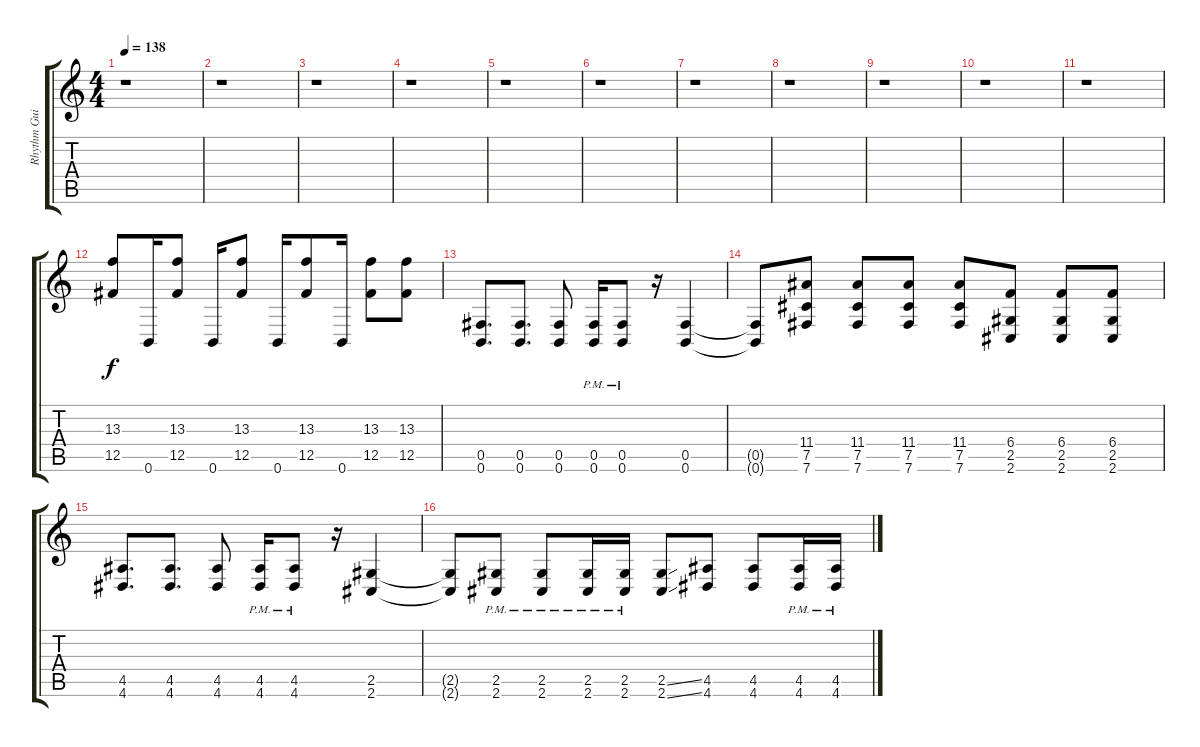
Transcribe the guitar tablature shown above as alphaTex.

\track ("Rhythm Guitar 2" "Rhythm Gui") {instrument distortionguitar}
\staff {score tabs}
\tuning (Db4 Ab3 E3 B2 Gb2 B1) {hide}
\ts (4 4)
\tempo 138
\clef g2
\ks c
r.1{dy f} |
r.1 |
r.1 |
r.1 |
r.1 |
r.1 |
r.1 |
r.1 |
r.1 |
r.1 |
r.1 |
(13.3 12.5).8 0.6.16 (13.3 12.5).8 0.6.16 (13.3 12.5).8 0.6.16 (13.3 12.5).8 0.6.16 (13.3 12.5).8 (13.3 12.5).8 |
(0.5 0.6).8{d} (0.5 0.6).8{d} (0.5 0.6).8 (0.5{pm} 0.6{pm}).16 (0.5{pm} 0.6{pm}).8 r.16 (0.5 0.6).4 |
(0.5{t} 0.6{t}).8 (11.4 7.5 7.6).8 (11.4 7.5 7.6).8 (11.4 7.5 7.6).8 (11.4 7.5 7.6).8 (6.4 2.5 2.6).8 (6.4 2.5 2.6).8 (6.4 2.5 2.6).8 |
(4.5 4.6).8{d} (4.5 4.6).8{d} (4.5 4.6).8 (4.5{pm} 4.6{pm}).16 (4.5{pm} 4.6{pm}).8 r.16 (2.5 2.6).4 |
(2.5{t} 2.6{t}).8 (2.5{pm} 2.6{pm}).8 (2.5{pm} 2.6{pm}).8 (2.5{pm} 2.6{pm}).16 (2.5 2.6{pm}).16 (2.5{ss} 2.6{ss}).8 (4.5 4.6).8 (4.5 4.6).8 (4.5{pm} 4.6{pm}).16 (4.5{pm} 4.6{pm}).16
